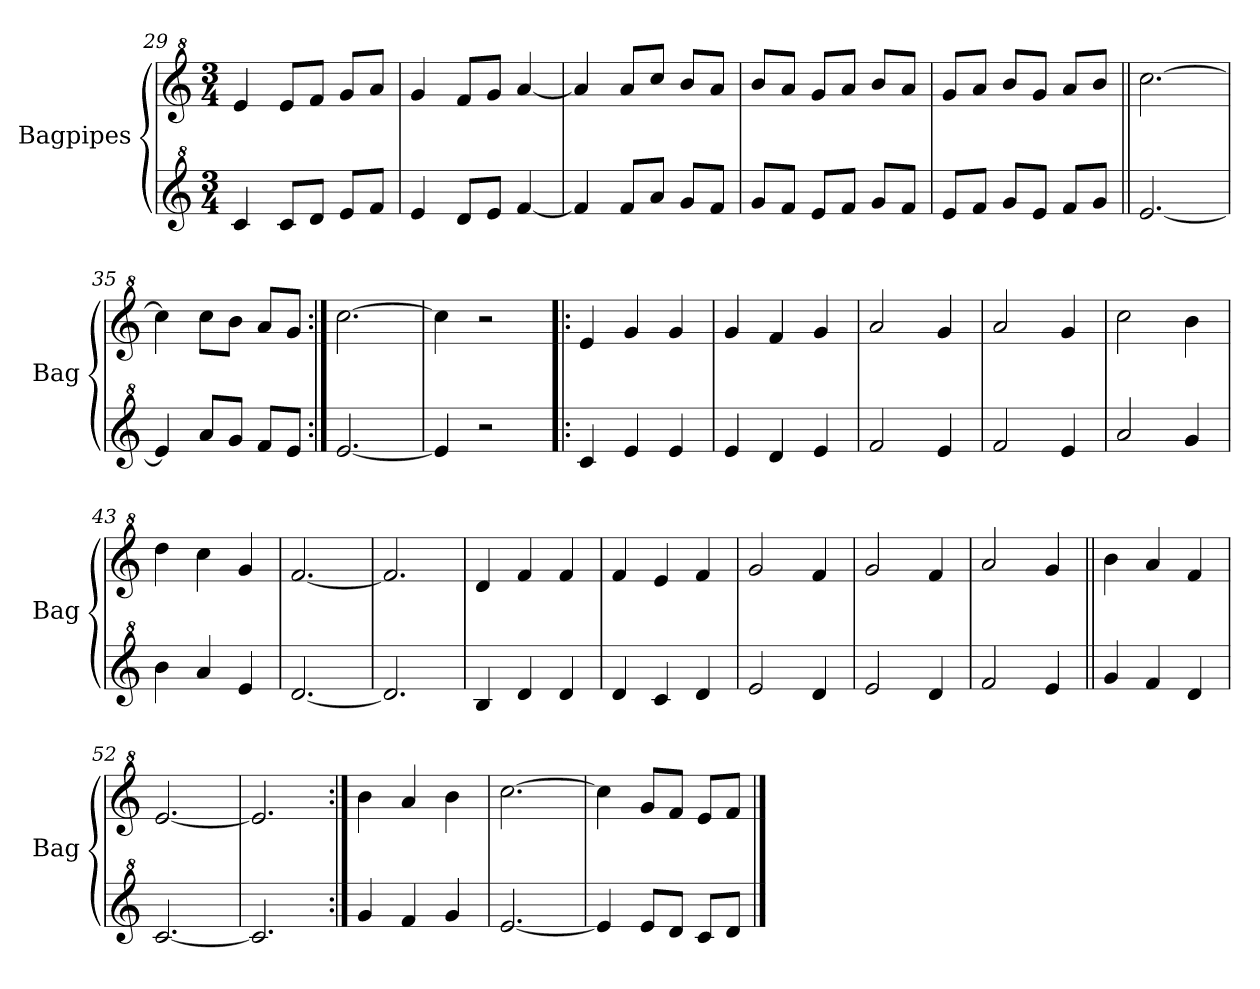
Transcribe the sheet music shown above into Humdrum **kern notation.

**kern	**kern
*part2	*part1
*staff2	*staff1
*I"Bagpipes	*I"Bagpipes
*I'Bag	*I'Bag
*clefG^2	*clefG^2
*k[]	*k[]
*C:	*C:
*M3/4	*M3/4
=29	=29
4cc/	4ee/
8cc/L	8ee/L
8dd/J	8ff/J
8ee/L	8gg/L
8ff/J	8aa/J
!!LO:LB:g=z
=30	=30
4ee/	4gg/
8dd/L	8ff/L
8ee/J	8gg/J
[4ff/	[4aa/
=31	=31
4ff/]	4aa/]
8ff/L	8aa/L
8aa/J	8ccc/J
8gg/L	8bb/L
8ff/J	8aa/J
=32	=32
8gg/L	8bb/L
8ff/J	8aa/J
8ee/L	8gg/L
8ff/J	8aa/J
8gg/L	8bb/L
8ff/J	8aa/J
=33	=33
8ee/L	8gg/L
8ff/J	8aa/J
8gg/L	8bb/L
8ee/J	8gg/J
8ff/L	8aa/L
8gg/J	8bb/J
=34||	=34||
[2.ee/	[2.ccc\
=35	=35
4ee/]	4ccc\]
8aa/L	8ccc\L
8gg/J	8bb\J
8ff/L	8aa/L
8ee/J	8gg/J
=36:|!	=36:|!
[2.ee/	[2.ccc\
=37	=37
4ee/]	4ccc\]
2r	2r
=38!|:	=38!|:
4cc/	4ee/
4ee/	4gg/
4ee/	4gg/
=39	=39
4ee/	4gg/
4dd/	4ff/
4ee/	4gg/
=40	=40
2ff/	2aa/
4ee/	4gg/
!!LO:LB:g=z
=41	=41
2ff/	2aa/
4ee/	4gg/
=42	=42
2aa/	2ccc\
4gg/	4bb\
=43	=43
4bb\	4ddd\
4aa/	4ccc\
4ee/	4gg/
=44	=44
[2.dd/	[2.ff/
=45	=45
2.dd/]	2.ff/]
=46	=46
4b/	4dd/
4dd/	4ff/
4dd/	4ff/
=47	=47
4dd/	4ff/
4cc/	4ee/
4dd/	4ff/
=48	=48
2ee/	2gg/
4dd/	4ff/
=49	=49
2ee/	2gg/
4dd/	4ff/
=50	=50
2ff/	2aa/
4ee/	4gg/
=51||	=51||
4gg/	4bb\
4ff/	4aa/
4dd/	4ff/
=52	=52
[2.cc/	[2.ee/
=53	=53
2.cc/]	2.ee/]
=54:|!	=54:|!
4gg/	4bb\
4ff/	4aa/
4gg/	4bb\
=55	=55
[2.ee/	[2.ccc\
!!LO:LB:g=z
=56	=56
4ee/]	4ccc\]
8ee/L	8gg/L
8dd/J	8ff/J
8cc/L	8ee/L
8dd/J	8ff/J
==	==
*-	*-
